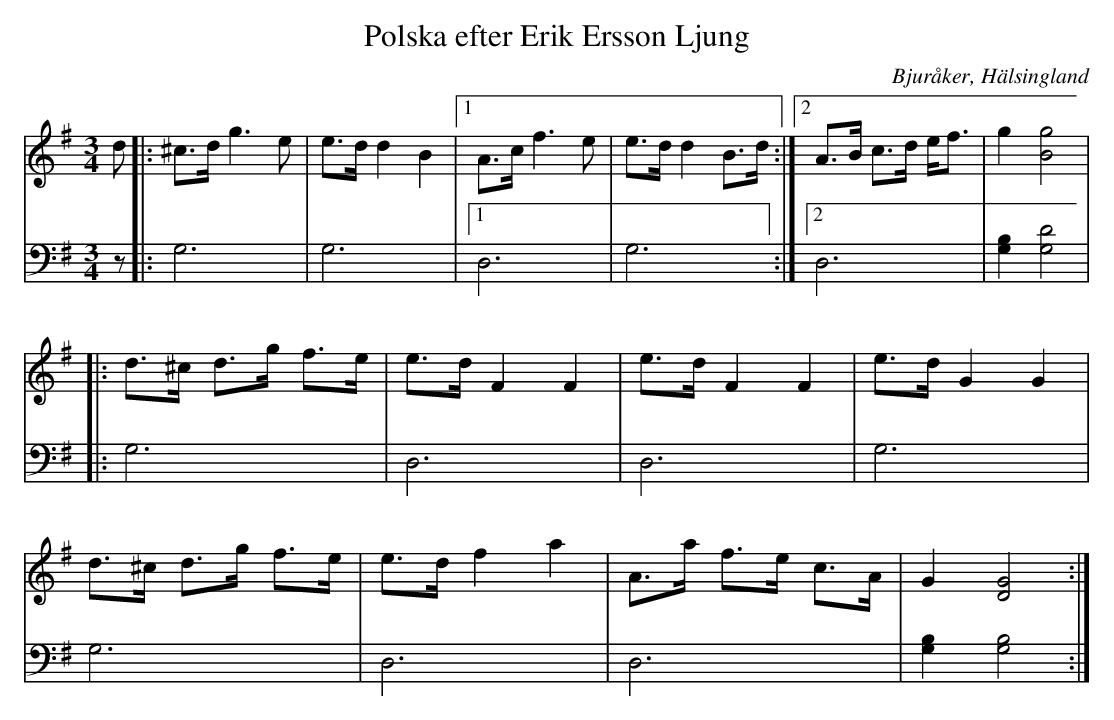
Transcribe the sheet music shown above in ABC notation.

X:1
T: Polska efter Erik Ersson Ljung
O: Bjuråker, Hälsingland
M: 3/4
L: 1/8
K: G
V:1
V:2
V:3 merge
V:1
d|: ^c>d g3 e|e>d d2 B2|1 A>c f3 e|e>d d2 B>d :|2 A>B c>d e<f|g2 [B4g4]|
|:d>^c d>g f>e|e>d F2 F2|e>d F2 F2|e>d G2 G2|
d>^c d>g f>e|e>d f2 a2|A>a f>e c>A|G2 [D4G4]:|
V:2 clef=bass
z|:G,6|G,6|1 D,6| G,6:|2 D,6 |[G,2B,2] [G,4D4]|
|:G,6|D,6|D,6|G,6|
G,6|D,6|D,6|[G,2B,2] [G,4B,4]:|
